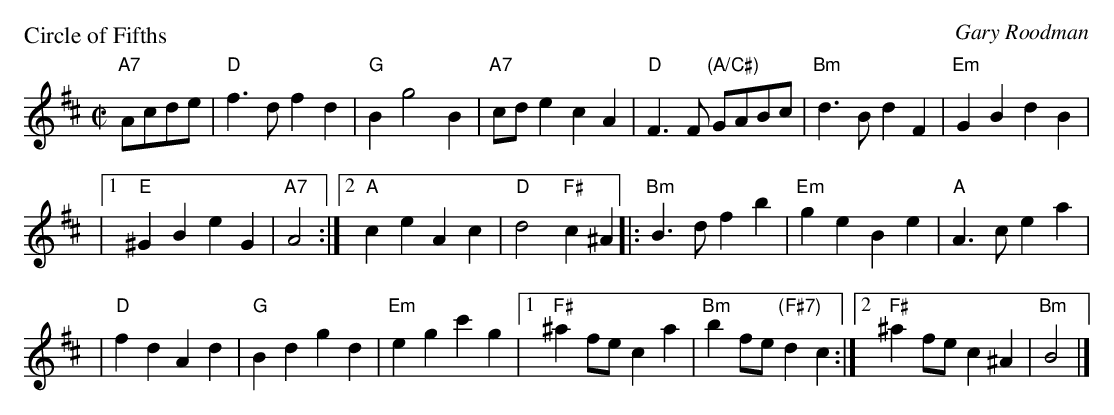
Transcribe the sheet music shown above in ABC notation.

X:1
P: Circle of Fifths
C: Gary Roodman
M: C|
L: 1/8
K: D
"A7"Acde \
| "D"f3d f2d2 | "G"B2 g4 B2 \
| "A7"cde2 c2A2 | "D"F3F "(A/C#)"GABc \
| "Bm"d3B d2F2 | "Em"G2B2 d2B2 |
|1 "E"^G2B2 e2G2 | "A7"A4 \
:|2 "A"c2e2 A2c2 | "D"d4 "F#"c2^A2 \
|: "Bm"B3d f2b2 | "Em"g2e2 B2e2 \
| "A"A3c e2a2 |
| "D"f2d2 A2d2 \
| "G"B2d2 g2d2 | "Em"e2g2 c'2 g2 \
|1 "F#"^a2fe c2a2 | "Bm"b2fe "(F#7)"d2c2 \
:|2 "F#"^a2fe c2^A2 | "Bm"B4 |]
